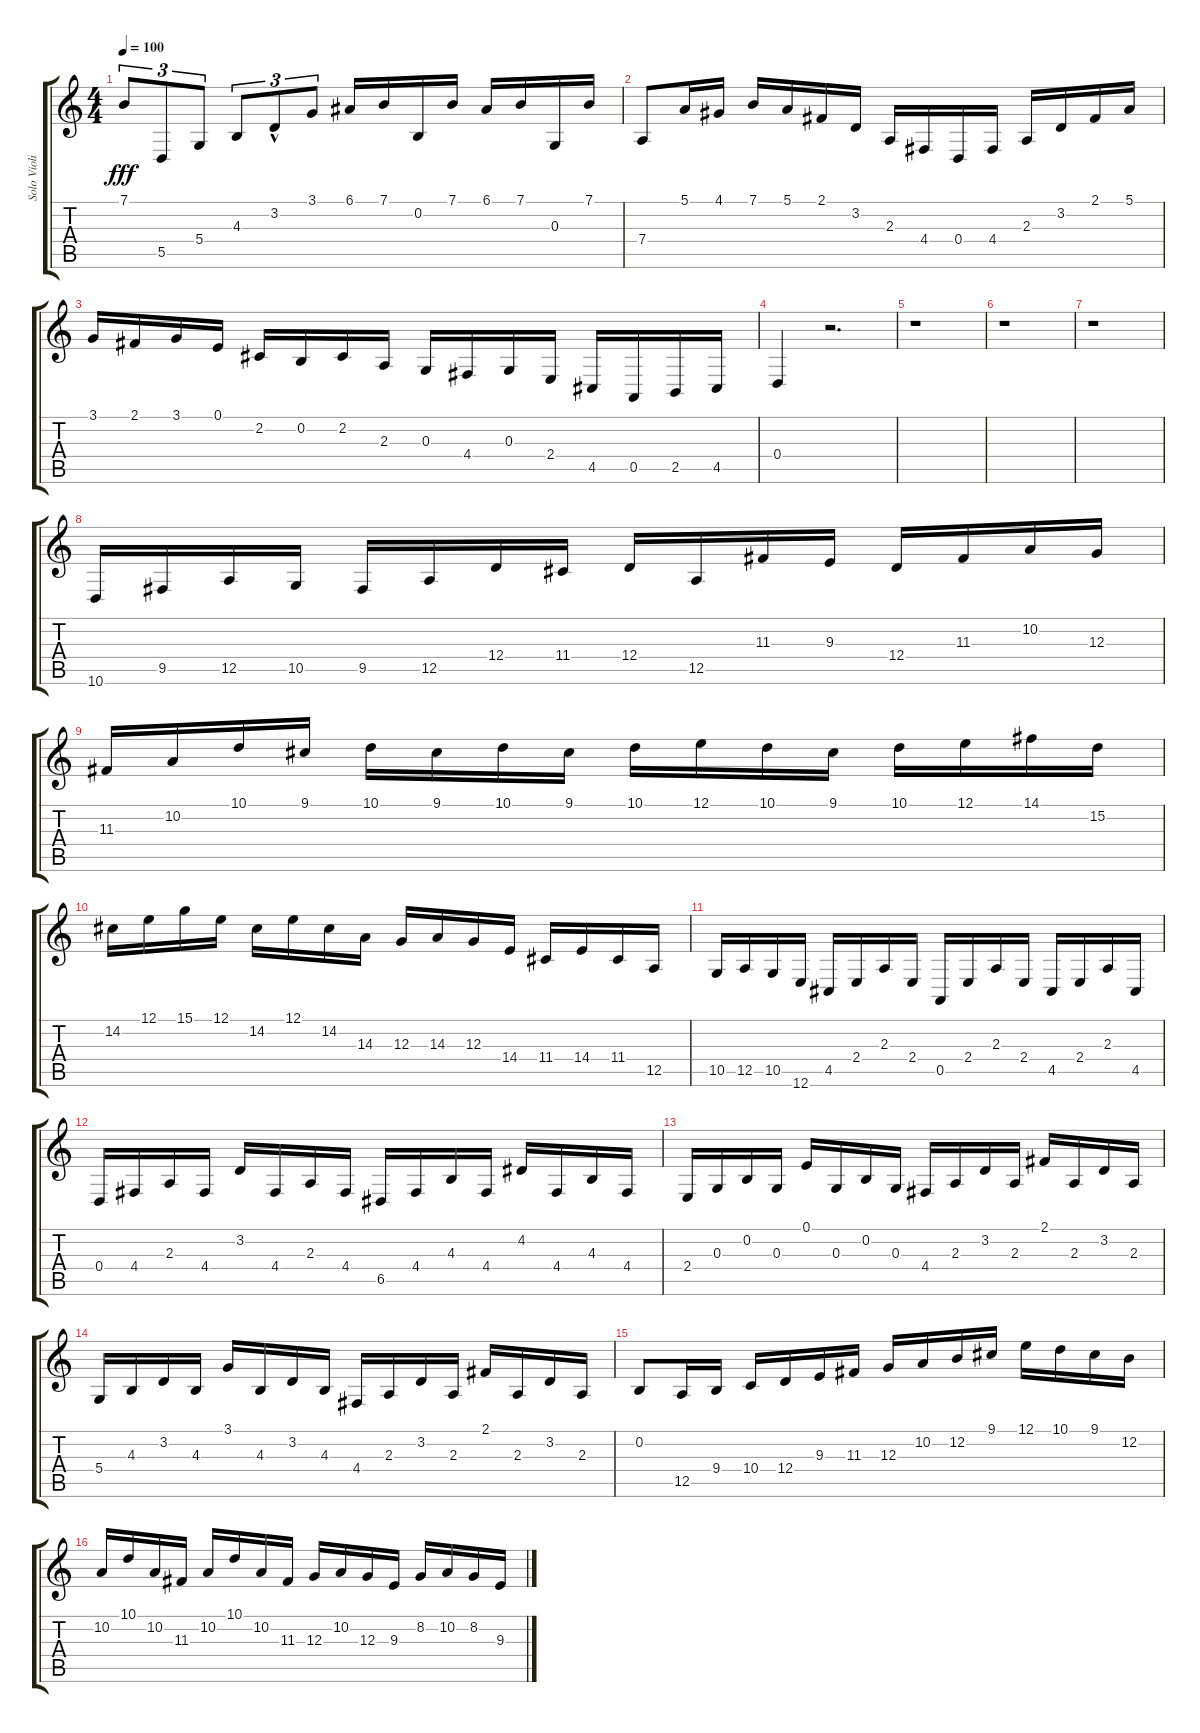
\track ("Solo Violin" "Solo Violi") {instrument violin}
\staff {score tabs}
\tuning (E4 B3 G3 D3 A2 E2) {hide}
\ts (4 4)
\tempo 100
\clef g2
\ks c
7.1.8{tu (3 2) dy fff} 5.5.8{tu (3 2)} 5.4.8{tu (3 2)} 4.3.8{tu (3 2)} 3.2{hac}.8{tu (3 2)} 3.1.8{tu (3 2)} 6.1.16 7.1.16 0.2.16 7.1.16 6.1.16 7.1.16 0.3.16 7.1.16 |
7.4.8 5.1.16 4.1.16 7.1.16 5.1.16 2.1.16 3.2.16 2.3.16 4.4.16 0.4.16 4.4.16 2.3.16 3.2.16 2.1.16 5.1.16 |
3.1.16 2.1.16 3.1.16 0.1.16 2.2.16 0.2.16 2.2.16 2.3.16 0.3.16 4.4.16 0.3.16 2.4.16 4.5.16 0.5.16 2.5.16 4.5.16 |
0.4.4 r.2{d} |
r.1 |
r.1 |
r.1 |
10.6.16 9.5.16 12.5.16 10.5.16 9.5.16 12.5.16 12.4.16 11.4.16 12.4.16 12.5.16 11.3.16 9.3.16 12.4.16 11.3.16 10.2.16 12.3.16 |
11.3.16 10.2.16 10.1.16 9.1.16 10.1.16 9.1.16 10.1.16 9.1.16 10.1.16 12.1.16 10.1.16 9.1.16 10.1.16 12.1.16 14.1.16 15.2.16 |
14.2.16 12.1.16 15.1.16 12.1.16 14.2.16 12.1.16 14.2.16 14.3.16 12.3.16 14.3.16 12.3.16 14.4.16 11.4.16 14.4.16 11.4.16 12.5.16 |
10.5.16 12.5.16 10.5.16 12.6.16 4.5.16 2.4.16 2.3.16 2.4.16 0.5.16 2.4.16 2.3.16 2.4.16 4.5.16 2.4.16 2.3.16 4.5.16 |
0.4.16 4.4.16 2.3.16 4.4.16 3.2.16 4.4.16 2.3.16 4.4.16 6.5.16 4.4.16 4.3.16 4.4.16 4.2.16 4.4.16 4.3.16 4.4.16 |
2.4.16 0.3.16 0.2.16 0.3.16 0.1.16 0.3.16 0.2.16 0.3.16 4.4.16 2.3.16 3.2.16 2.3.16 2.1.16 2.3.16 3.2.16 2.3.16 |
5.4.16 4.3.16 3.2.16 4.3.16 3.1.16 4.3.16 3.2.16 4.3.16 4.4.16 2.3.16 3.2.16 2.3.16 2.1.16 2.3.16 3.2.16 2.3.16 |
0.2.8 12.5.16 9.4.16 10.4.16 12.4.16 9.3.16 11.3.16 12.3.16 10.2.16 12.2.16 9.1.16 12.1.16 10.1.16 9.1.16 12.2.16 |
10.2.16 10.1.16 10.2.16 11.3.16 10.2.16 10.1.16 10.2.16 11.3.16 12.3.16 10.2.16 12.3.16 9.3.16 8.2.16 10.2.16 8.2.16 9.3.16
